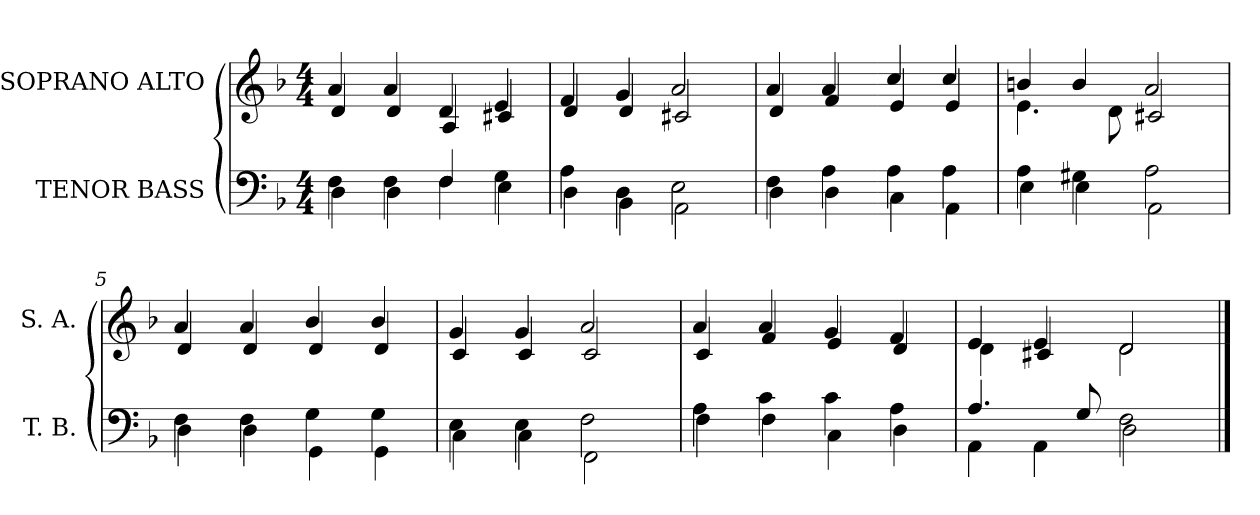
**kern	**kern
*part2	*part1
*staff2	*staff1
*I"TENOR BASS	*I"SOPRANO ALTO
*I'T. B.	*I'S. A.
!!LO:PB:g=z
*clefF4	*clefG2
*k[b-]	*k[b-]
*F:	*F:
*M4/4	*M4/4
=	=
*^	*^
4Fi\	4Di\	4ai/	4di/
4Fi\	4Di\	4ai/	4di/
4Fi/	4Fi\	4di/	4Ai/
4Gi\	4Ei\	4ei/	4c#Xi/
=1	=1	=1	=1
4Ai\	4Di\	4fi/	4di/
4Di\	4BB-i\	4gi/	4di/
2Ei\	2AAi\	2ai/	2c#Xi/
=2	=2	=2	=2
4Fi\	4Di\	4ai/	4di/
4Ai\	4Di\	4ai/	4fi/
!!LO:LB:g=z	!!
=3-	=3-	=3-	=3-
4Ai\	4Ci\	4cci/	4ei/
4Ai\	4AAi\	4cci/	4ei/
=4	=4	=4	=4
4Ai\	4Ei\	4bni/	4.ei\
4G#Xi\	4Ei\	4bi/	.
.	.	.	8di\
2Ai\	2AAi\	2ai/	2c#Xi/
=5	=5	=5	=5
4Fi\	4Di\	4ai/	4di/
4Fi\	4Di\	4ai/	4di/
4Gi\	4GGi\	4b-i/	4di/
4Gi\	4GGi\	4b-i/	4di/
!!LO:LB:g=z	!!
=6	=6	=6	=6
4Ei\	4Ci\	4gi/	4ci/
4Ei\	4Ci\	4gi/	4ci/
2Fi\	2FFi\	2ai/	2ci/
=7	=7	=7	=7
4Ai\	4Fi\	4ai/	4ci/
4ci\	4Fi\	4ai/	4fi/
4ci\	4Ci\	4gi/	4ei/
4Ai\	4Di\	4fi/	4di/
=8	=8	=8	=8
4.Ai/	4AAi\	4ei/	4di\
.	4AAi\	4ei/	4c#Xi/
8Gi/	.	.	.
2Fi\	2Di\	2di/	2di\
*v	*v	*	*
*	*v	*v
==	==
*-	*-
